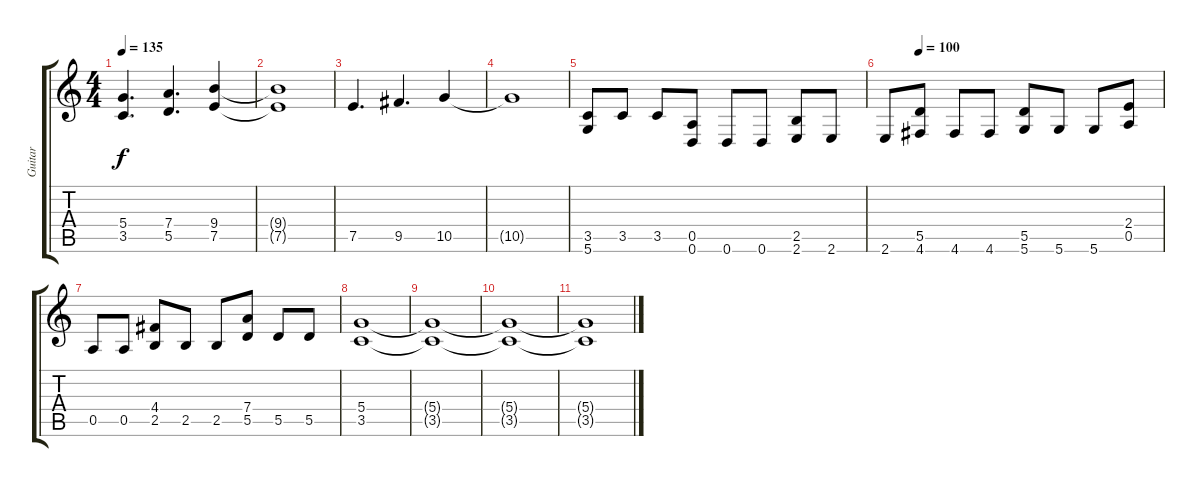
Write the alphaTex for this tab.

\track ("Guitar" "Guitar") {instrument distortionguitar}
\staff {score tabs}
\tuning (E4 B3 G3 D3 A2 D2) {hide}
\ts (4 4)
\tempo 135
\clef g2
\ks c
(5.4 3.5).4{d dy f} (7.4 5.5).4{d} (9.4 7.5).4 |
(9.4{t} 7.5{t}).1 |
7.5.4{d} 9.5.4{d} 10.5.4 |
10.5{t}.1 |
(3.5 5.6).8 3.5.8 3.5.8 (0.5 0.6).8 0.6.8 0.6.8 (2.5 2.6).8 2.6.8 |
\tempo (100 0.125)
2.6.8 (5.5 4.6).8 4.6.8 4.6.8 (5.5 5.6).8 5.6.8 5.6.8 (2.4 0.5).8 |
0.5.8 0.5.8 (4.4 2.5).8 2.5.8 2.5.8 (7.4 5.5).8 5.5.8 5.5.8 |
(5.4 3.5).1 |
(5.4{t} 3.5{t}).1 |
(5.4{t} 3.5{t}).1 |
(5.4{t} 3.5{t}).1{volume 0}
